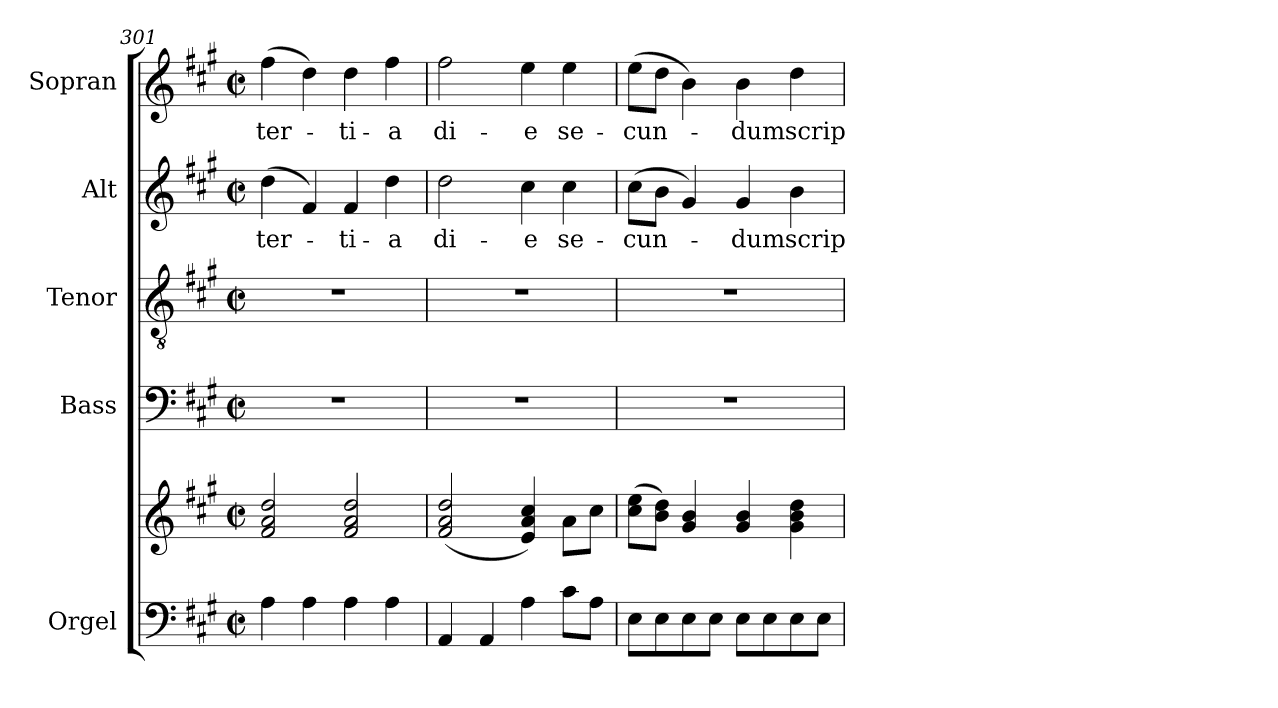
**kern	**kern	**kern	**kern	**kern	**text	**kern	**text
*part5	*part5	*part4	*part3	*part2	*part2	*part1	*part1
*staff6	*staff5	*staff4	*staff3	*staff2	*staff2	*staff1	*staff1
*I"Orgel	*	*I"Bass	*I"Tenor	*I"Alt	*	*I"Sopran	*
*I'Org.	*	*I'B.	*I'T.	*I'A.	*	*I'S.	*
*clefF4	*clefG2	*clefF4	*clefGv2	*clefG2	*	*clefG2	*
*k[f#c#g#]	*k[f#c#g#]	*k[f#c#g#]	*k[f#c#g#]	*k[f#c#g#]	*	*k[f#c#g#]	*
*A:	*A:	*A:	*A:	*A:	*	*A:	*
*M2/2	*M2/2	*M2/2	*M2/2	*M2/2	*	*M2/2	*
*met(c|)	*met(c|)	*met(c|)	*met(c|)	*met(c|)	*	*met(c|)	*
=301	=301	=301	=301	=301	=301	=301	=301
!	!	!	!	!	!LO:LY:b	!	!LO:LY:b
4A\	2f#/ 2a/ 2dd/	1r	1r	(>4dd\	ter-	(>4ff#\	ter-
4A\	.	.	.	4f#/)	.	4dd\)	.
!	!	!	!	!	!LO:LY:b	!	!LO:LY:b
4A\	2f#/ 2a/ 2dd/	.	.	4f#/	-ti-	4dd\	-ti-
!	!	!	!	!	!LO:LY:b	!	!LO:LY:b
4A\	.	.	.	4dd\	-a	4ff#\	-a
=302	=302	=302	=302	=302	=302	=302	=302
!	!	!	!	!	!LO:LY:b	!	!LO:LY:b
4AA/	(<2f#/ 2a/ 2dd/	1r	1r	2dd\	di-	2ff#\	di-
4AA/	.	.	.	.	.	.	.
!	!	!	!	!	!LO:LY:b	!	!LO:LY:b
4A\	4e/ 4a/ 4cc#/)	.	.	4cc#\	-e	4ee\	-e
!	!	!	!	!	!LO:LY:b	!	!LO:LY:b
8c#\L	8a\L	.	.	4cc#\	se-	4ee\	se-
8A\J	8cc#\J	.	.	.	.	.	.
=303	=303	=303	=303	=303	=303	=303	=303
!	!	!	!	!	!LO:LY:b	!	!LO:LY:b
8E\L	(>8cc#\ 8ee\L	1r	1r	(>8cc#\L	-cun-	(>8ee\L	-cun-
8E\	8b\ 8dd\J)	.	.	8b\J	.	8dd\J	.
8E\	4g#/ 4b/	.	.	4g#/)	.	4b\)	.
8E\J	.	.	.	.	.	.	.
!	!	!	!	!	!LO:LY:b	!	!LO:LY:b
8E\L	4g#/ 4b/	.	.	4g#/	-dum	4b\	-dum
8E\	.	.	.	.	.	.	.
!	!	!	!	!	!LO:LY:b	!	!LO:LY:b
8E\	4g#\ 4b\ 4dd\	.	.	4b\	scrip-	4dd\	scrip-
8E\J	.	.	.	.	.	.	.
=	=	=	=	=	=	=	=
*-	*-	*-	*-	*-	*-	*-	*-
